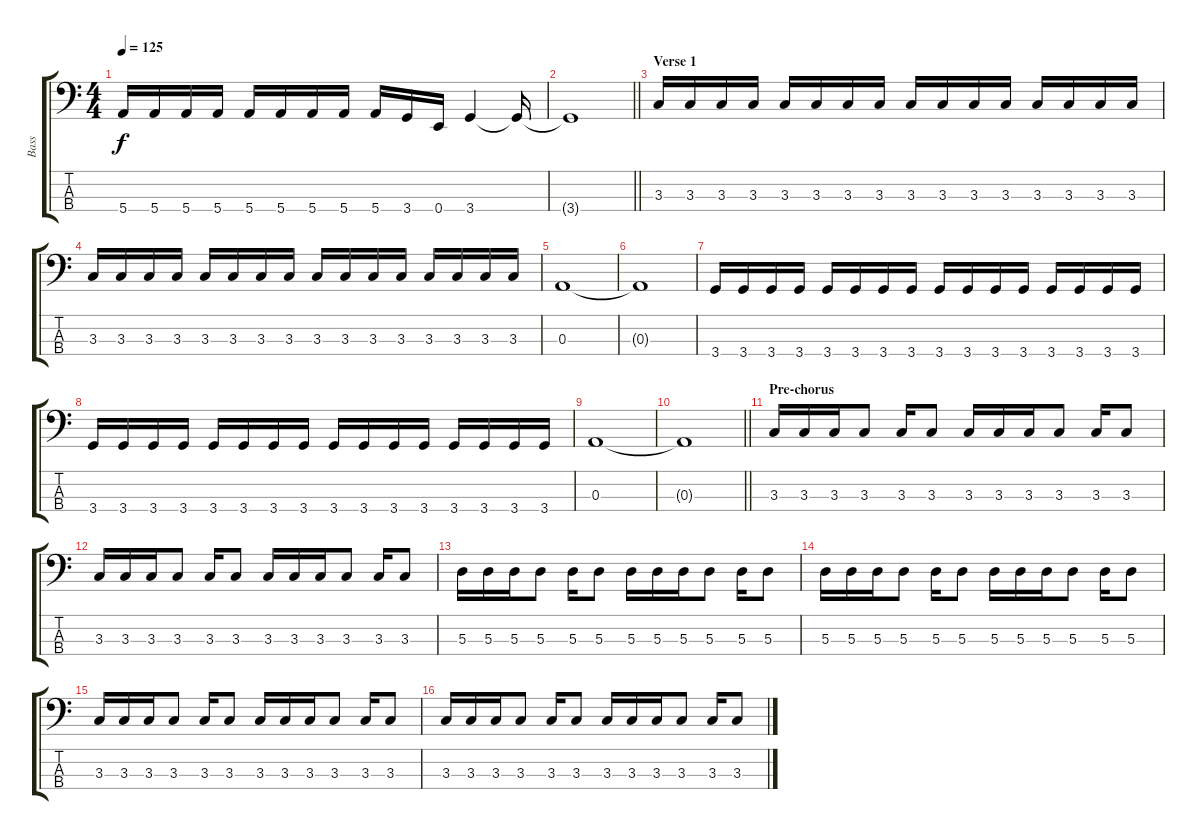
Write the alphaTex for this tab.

\track ("Bass" "Bass") {instrument electricbassfinger}
\staff {score tabs}
\tuning (G2 D2 A1 E1) {hide}
\ts (4 4)
\tempo 125
\clef f4
\ks c
5.4.16{dy f} 5.4.16 5.4.16 5.4.16 5.4.16 5.4.16 5.4.16 5.4.16 5.4.16 3.4.16 0.4.16 3.4.4 3.4{t}.16 |
\barLineRight lightlight
3.4{t}.1 |
\section ("" "Verse 1")
3.3.16 3.3.16 3.3.16 3.3.16 3.3.16 3.3.16 3.3.16 3.3.16 3.3.16 3.3.16 3.3.16 3.3.16 3.3.16 3.3.16 3.3.16 3.3.16 |
3.3.16 3.3.16 3.3.16 3.3.16 3.3.16 3.3.16 3.3.16 3.3.16 3.3.16 3.3.16 3.3.16 3.3.16 3.3.16 3.3.16 3.3.16 3.3.16 |
0.3.1 |
0.3{t}.1 |
3.4.16 3.4.16 3.4.16 3.4.16 3.4.16 3.4.16 3.4.16 3.4.16 3.4.16 3.4.16 3.4.16 3.4.16 3.4.16 3.4.16 3.4.16 3.4.16 |
3.4.16 3.4.16 3.4.16 3.4.16 3.4.16 3.4.16 3.4.16 3.4.16 3.4.16 3.4.16 3.4.16 3.4.16 3.4.16 3.4.16 3.4.16 3.4.16 |
0.3.1 |
\barLineRight lightlight
0.3{t}.1 |
\section ("" "Pre-chorus")
3.3.16 3.3.16 3.3.16 3.3.8 3.3.16 3.3.8 3.3.16 3.3.16 3.3.16 3.3.8 3.3.16 3.3.8 |
3.3.16 3.3.16 3.3.16 3.3.8 3.3.16 3.3.8 3.3.16 3.3.16 3.3.16 3.3.8 3.3.16 3.3.8 |
5.3.16 5.3.16 5.3.16 5.3.8 5.3.16 5.3.8 5.3.16 5.3.16 5.3.16 5.3.8 5.3.16 5.3.8 |
5.3.16 5.3.16 5.3.16 5.3.8 5.3.16 5.3.8 5.3.16 5.3.16 5.3.16 5.3.8 5.3.16 5.3.8 |
3.3.16 3.3.16 3.3.16 3.3.8 3.3.16 3.3.8 3.3.16 3.3.16 3.3.16 3.3.8 3.3.16 3.3.8 |
3.3.16 3.3.16 3.3.16 3.3.8 3.3.16 3.3.8 3.3.16 3.3.16 3.3.16 3.3.8 3.3.16 3.3.8
